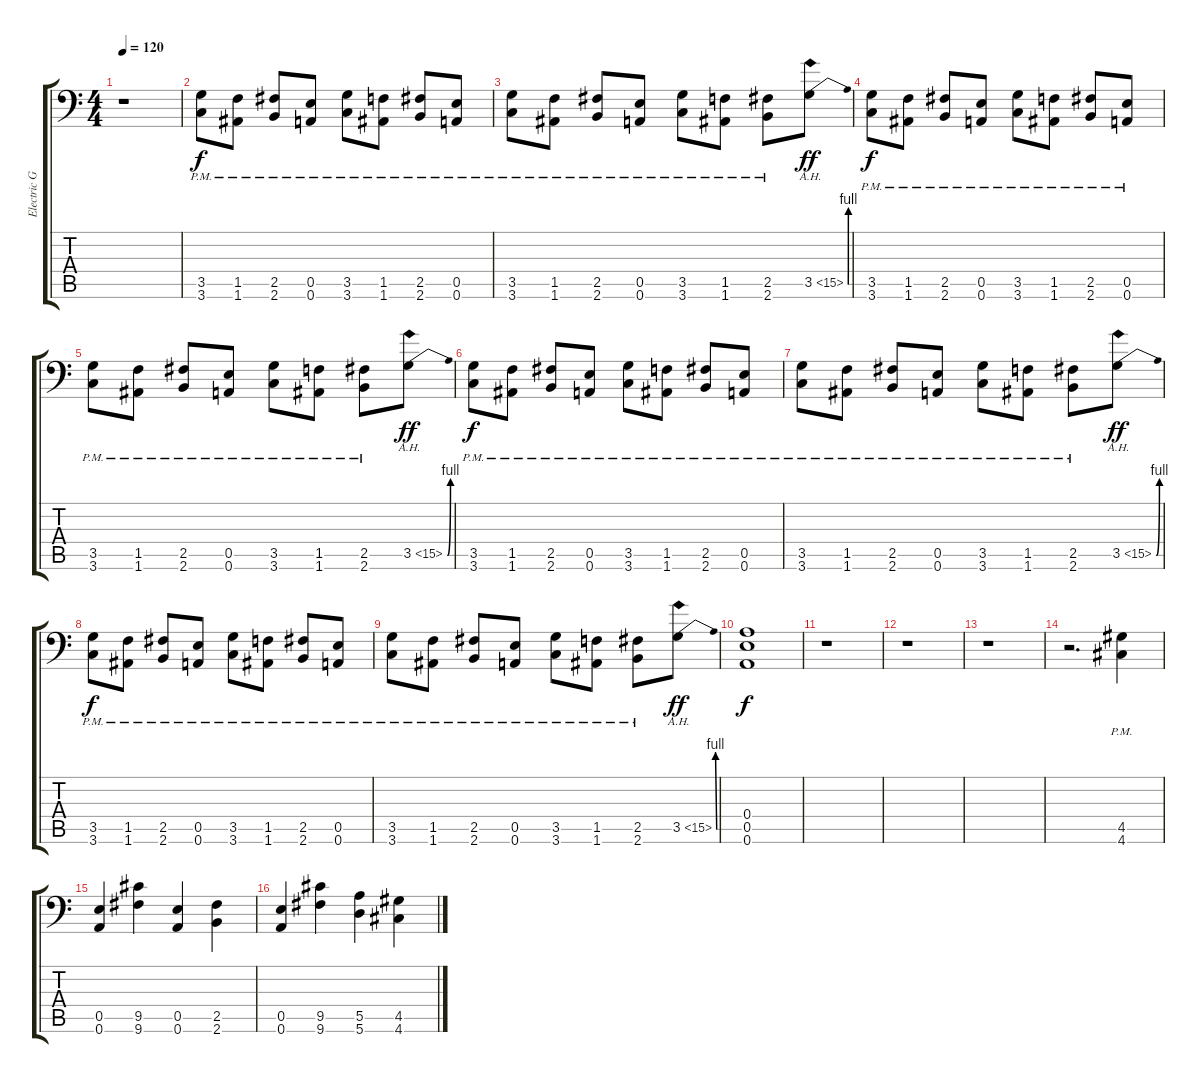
\track ("Electric Guitar" "Electric G") {instrument distortionguitar}
\staff {score tabs}
\tuning (B3 Gb3 D3 A2 E2 A1) {hide}
\ts (4 4)
\tempo 120
\clef f4
\ks c
r.1{dy f instrument distortionguitar} |
(3.5{pm} 3.6{pm}).8 (1.5{pm} 1.6{pm}).8 (2.5{pm} 2.6{pm}).8 (0.5{pm} 0.6{pm}).8 (3.5{pm} 3.6{pm}).8 (1.5{pm} 1.6{pm}).8 (2.5{pm} 2.6{pm}).8 (0.5{pm} 0.6{pm}).8 |
(3.5{pm} 3.6{pm}).8 (1.5{pm} 1.6{pm}).8 (2.5{pm} 2.6{pm}).8 (0.5{pm} 0.6{pm}).8 (3.5{pm} 3.6{pm}).8 (1.5{pm} 1.6{pm}).8 (2.5{pm} 2.6{pm}).8 3.5{be (bend 0 0 60 4) ah 12}.8{dy ff} |
(3.5{pm} 3.6{pm}).8{dy f} (1.5{pm} 1.6{pm}).8 (2.5{pm} 2.6{pm}).8 (0.5{pm} 0.6{pm}).8 (3.5{pm} 3.6{pm}).8 (1.5{pm} 1.6{pm}).8 (2.5{pm} 2.6{pm}).8 (0.5{pm} 0.6{pm}).8 |
(3.5{pm} 3.6{pm}).8 (1.5{pm} 1.6{pm}).8 (2.5{pm} 2.6{pm}).8 (0.5{pm} 0.6{pm}).8 (3.5{pm} 3.6{pm}).8 (1.5{pm} 1.6{pm}).8 (2.5{pm} 2.6{pm}).8 3.5{be (bend 0 0 60 4) ah 12}.8{dy ff} |
(3.5{pm} 3.6{pm}).8{dy f} (1.5{pm} 1.6{pm}).8 (2.5{pm} 2.6{pm}).8 (0.5{pm} 0.6{pm}).8 (3.5{pm} 3.6{pm}).8 (1.5{pm} 1.6{pm}).8 (2.5{pm} 2.6{pm}).8 (0.5{pm} 0.6{pm}).8 |
(3.5{pm} 3.6{pm}).8 (1.5{pm} 1.6{pm}).8 (2.5{pm} 2.6{pm}).8 (0.5{pm} 0.6{pm}).8 (3.5{pm} 3.6{pm}).8 (1.5{pm} 1.6{pm}).8 (2.5{pm} 2.6{pm}).8 3.5{be (bend 0 0 60 4) ah 12}.8{dy ff} |
(3.5{pm} 3.6{pm}).8{dy f} (1.5{pm} 1.6{pm}).8 (2.5{pm} 2.6{pm}).8 (0.5{pm} 0.6{pm}).8 (3.5{pm} 3.6{pm}).8 (1.5{pm} 1.6{pm}).8 (2.5{pm} 2.6{pm}).8 (0.5{pm} 0.6{pm}).8 |
(3.5{pm} 3.6{pm}).8 (1.5{pm} 1.6{pm}).8 (2.5{pm} 2.6{pm}).8 (0.5{pm} 0.6{pm}).8 (3.5{pm} 3.6{pm}).8 (1.5{pm} 1.6{pm}).8 (2.5{pm} 2.6{pm}).8 3.5{be (bend 0 0 60 4) ah 12}.8{dy ff} |
(0.4 0.5 0.6).1{dy f} |
r.1 |
r.1 |
r.1 |
r.2{d} (4.5{pm} 4.6{pm}).4 |
(0.5 0.6).4 (9.5 9.6).4 (0.5 0.6).4 (2.5 2.6).4 |
(0.5 0.6).4 (9.5 9.6).4 (5.5 5.6).4 (4.5 4.6).4
